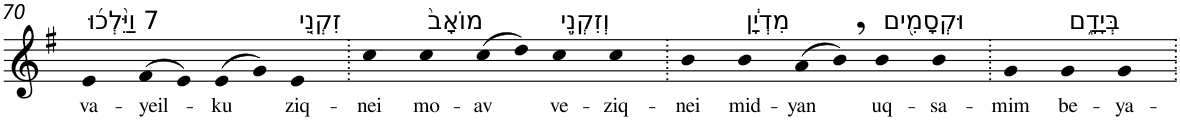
**kern	**text
*part1	*part1
*staff1	*staff1
*I"Piano	*
*I'Pno	*
!!LO:PB:g=z
*clefG2	*
*k[f#]	*
*G:	*
=70	=70
!LO:TX:a:t=7 וַיֵּ֨לְכ֜וּ	!
!	!LO:LY:b
4e	va-
!	!LO:LY:b
(>8f#	-yeil-
8e)	.
!	!LO:LY:b
(>8e	-ku
8g)	.
!LO:TX:a:t=זִקְנֵ֤י	!
!	!LO:LY:b
4e	ziq-
=71.	=71.
!	!LO:LY:b
4cc	-nei
!LO:TX:a:t=מוֹאָב֙	!
!	!LO:LY:b
4cc	mo-
!	!LO:LY:b
(>8cc	-av
8dd)	.
!LO:TX:a:t=וְזִקְנֵ֣י	!
!	!LO:LY:b
4cc	ve-
!	!LO:LY:b
4cc	-ziq-
=72.	=72.
!	!LO:LY:b
4b	-nei
!LO:TX:a:t=מִדְיָ֔ן	!
!	!LO:LY:b
4b	mid-
!	!LO:LY:b
(>8a	-yan
8b,)	.
!LO:TX:a:t=וּקְסָמִ֖ים	!
!	!LO:LY:b
4b	uq-
!	!LO:LY:b
4b	-sa-
=73.	=73.
!	!LO:LY:b
4g	-mim
!LO:TX:a:t=בְּיָדָ֑ם	!
!	!LO:LY:b
4g	be-
!	!LO:LY:b
4g	-ya-
=.	=.
*-	*-
